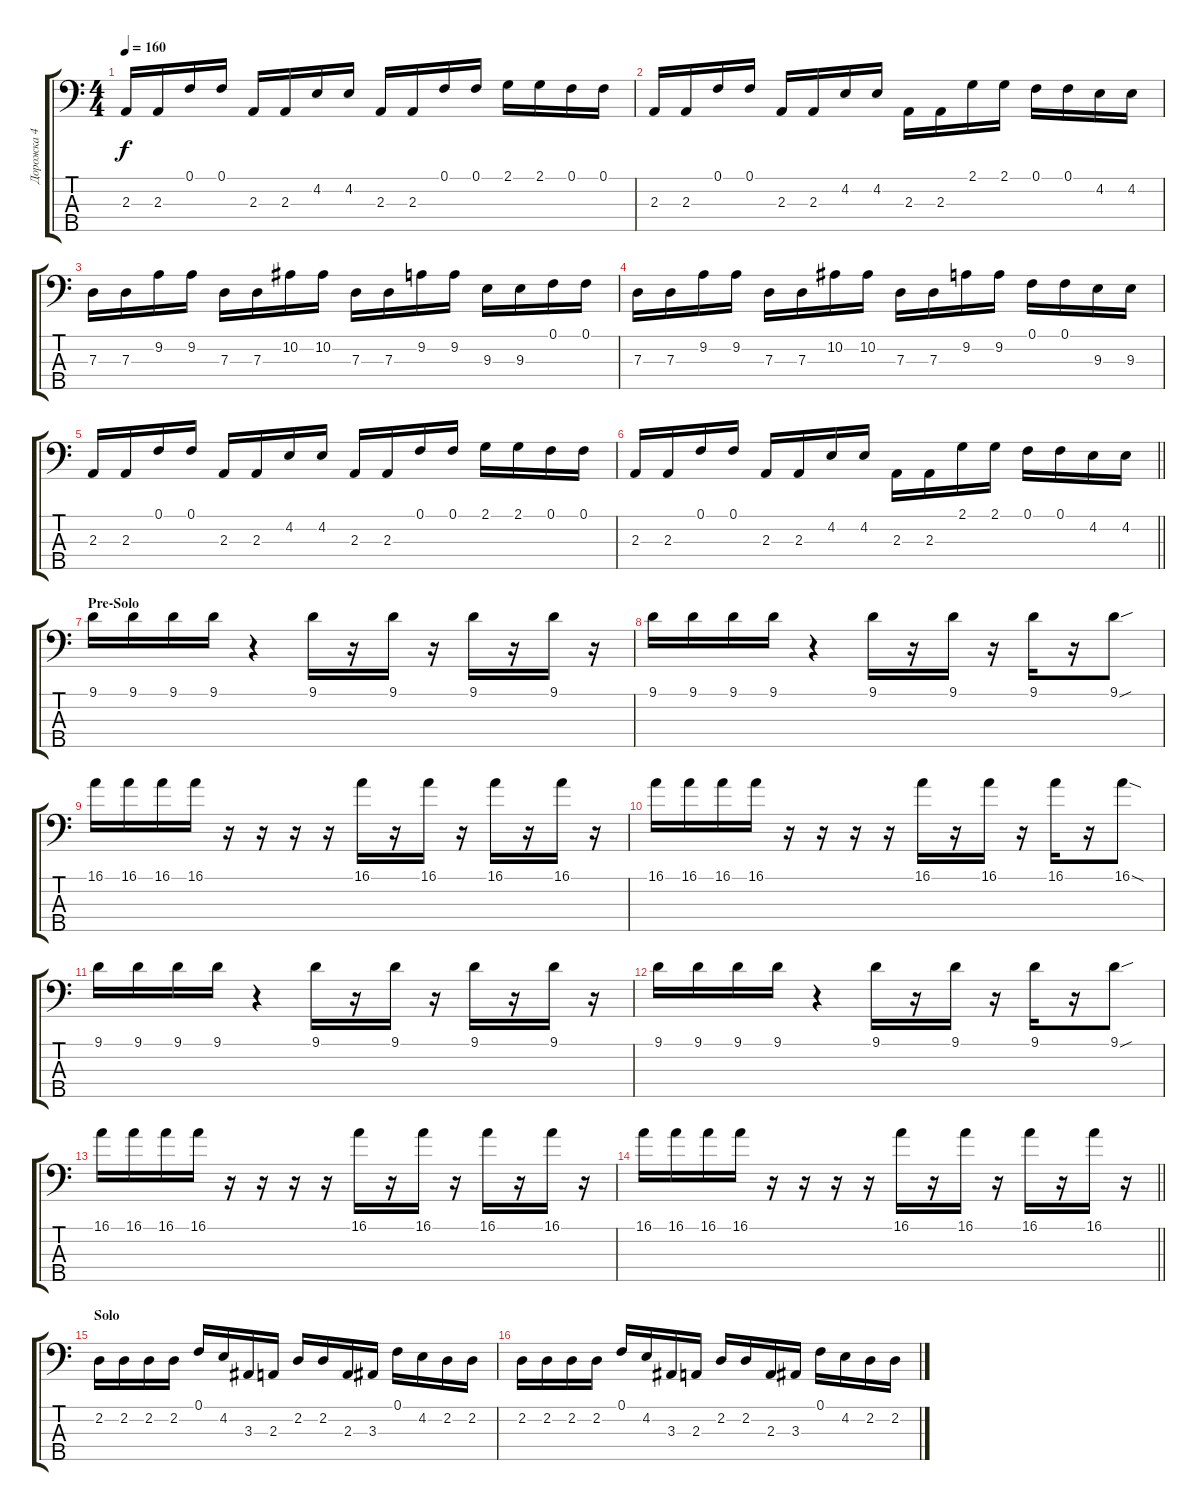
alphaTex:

\track ("Дорожка 4" "Дорожка 4") {instrument fretlessbass}
\staff {score tabs}
\tuning (F2 C2 G1 D1 A0) {hide}
\ts (4 4)
\tempo 160
\clef f4
\ks c
2.3.16{dy f} 2.3.16 0.1.16 0.1.16 2.3.16 2.3.16 4.2.16 4.2.16 2.3.16 2.3.16 0.1.16 0.1.16 2.1.16 2.1.16 0.1.16 0.1.16 |
2.3.16 2.3.16 0.1.16 0.1.16 2.3.16 2.3.16 4.2.16 4.2.16 2.3.16 2.3.16 2.1.16 2.1.16 0.1.16 0.1.16 4.2.16 4.2.16 |
7.3.16 7.3.16 9.2.16 9.2.16 7.3.16 7.3.16 10.2.16 10.2.16 7.3.16 7.3.16 9.2.16 9.2.16 9.3.16 9.3.16 0.1.16 0.1.16 |
7.3.16 7.3.16 9.2.16 9.2.16 7.3.16 7.3.16 10.2.16 10.2.16 7.3.16 7.3.16 9.2.16 9.2.16 0.1.16 0.1.16 9.3.16 9.3.16 |
2.3.16 2.3.16 0.1.16 0.1.16 2.3.16 2.3.16 4.2.16 4.2.16 2.3.16 2.3.16 0.1.16 0.1.16 2.1.16 2.1.16 0.1.16 0.1.16 |
\barLineRight lightlight
2.3.16 2.3.16 0.1.16 0.1.16 2.3.16 2.3.16 4.2.16 4.2.16 2.3.16 2.3.16 2.1.16 2.1.16 0.1.16 0.1.16 4.2.16 4.2.16 |
\section ("" "Pre-Solo")
9.1.16 9.1.16 9.1.16 9.1.16 r.4 9.1.16 r.16 9.1.16 r.16 9.1.16 r.16 9.1.16 r.16 |
9.1.16 9.1.16 9.1.16 9.1.16 r.4 9.1.16 r.16 9.1.16 r.16 9.1.16 r.16 9.1{sou}.8 |
16.1.16 16.1.16 16.1.16 16.1.16 r.16 r.16 r.16 r.16 16.1.16 r.16 16.1.16 r.16 16.1.16 r.16 16.1.16 r.16 |
16.1.16 16.1.16 16.1.16 16.1.16 r.16 r.16 r.16 r.16 16.1.16 r.16 16.1.16 r.16 16.1.16 r.16 16.1{sod}.8 |
9.1.16 9.1.16 9.1.16 9.1.16 r.4 9.1.16 r.16 9.1.16 r.16 9.1.16 r.16 9.1.16 r.16 |
9.1.16 9.1.16 9.1.16 9.1.16 r.4 9.1.16 r.16 9.1.16 r.16 9.1.16 r.16 9.1{sou}.8 |
16.1.16 16.1.16 16.1.16 16.1.16 r.16 r.16 r.16 r.16 16.1.16 r.16 16.1.16 r.16 16.1.16 r.16 16.1.16 r.16 |
\barLineRight lightlight
16.1.16 16.1.16 16.1.16 16.1.16 r.16 r.16 r.16 r.16 16.1.16 r.16 16.1.16 r.16 16.1.16 r.16 16.1.16 r.16 |
\section ("" "Solo")
2.2.16 2.2.16 2.2.16 2.2.16 0.1.16 4.2.16 3.3.16 2.3.16 2.2.16 2.2.16 2.3.16 3.3.16 0.1.16 4.2.16 2.2.16 2.2.16 |
2.2.16 2.2.16 2.2.16 2.2.16 0.1.16 4.2.16 3.3.16 2.3.16 2.2.16 2.2.16 2.3.16 3.3.16 0.1.16 4.2.16 2.2.16 2.2.16
